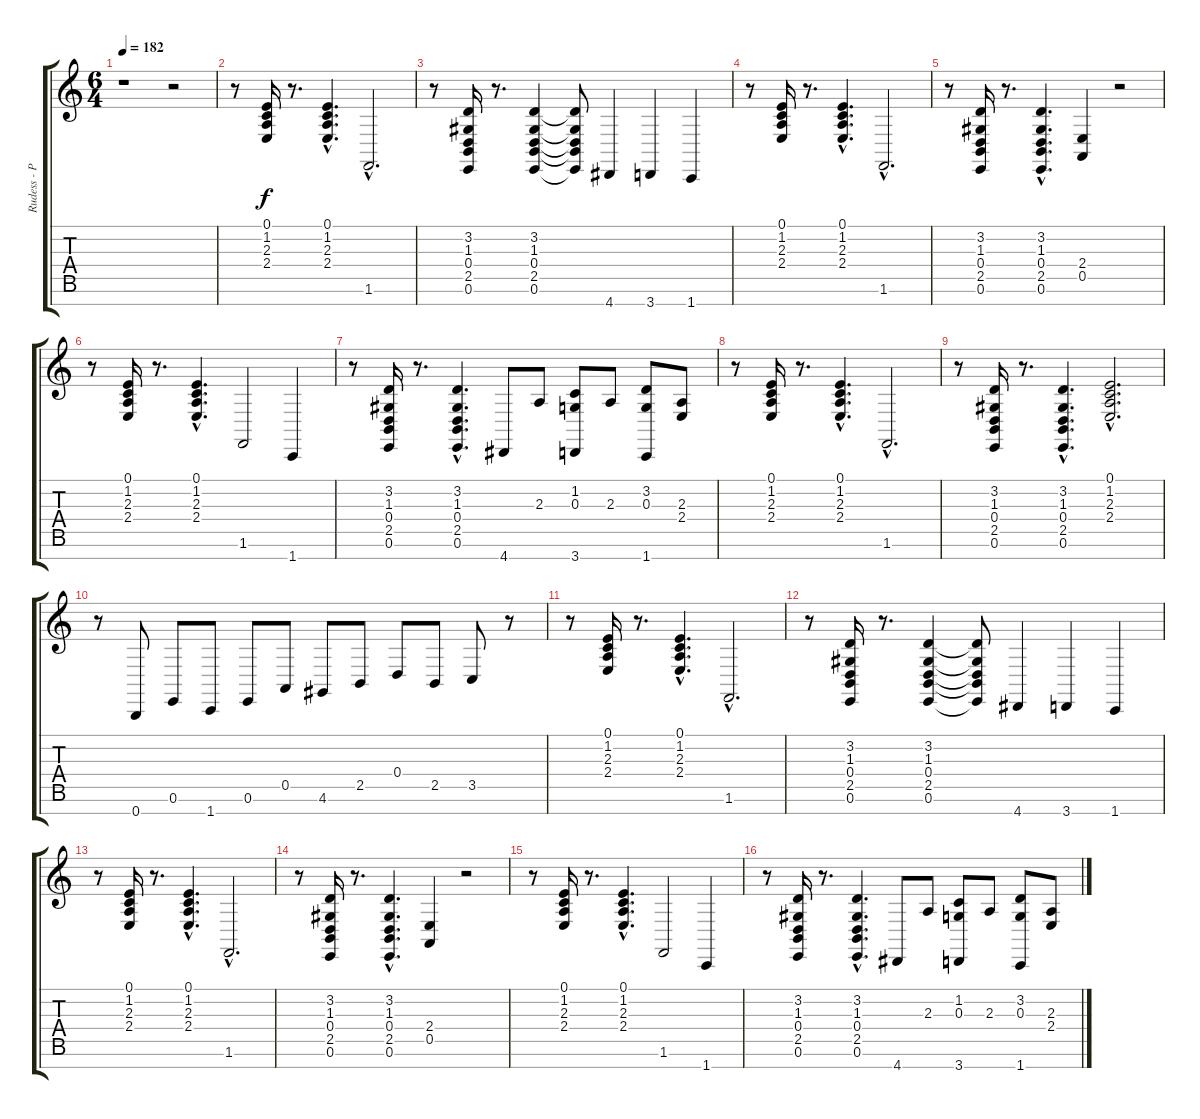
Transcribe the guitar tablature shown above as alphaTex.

\track ("Rudess - Piano 1" "Rudess - P") {instrument acousticgrandpiano}
\staff {score tabs}
\tuning (E4 B3 G3 D3 A2 E2 B1) {hide}
\ts (6 4)
\tempo 182
\clef g2
\ks c
r.1{dy fff} r.2 |
r.8 (0.1 1.2 2.3 2.4).16{dy f} r.8{d} (0.1{hac} 1.2{hac} 2.3{hac} 2.4{hac}).4{d} 1.6{hac}.2{d} |
r.8 (3.2 1.3 0.4 2.5 0.6).16 r.8{d} (3.2 1.3 0.4 2.5 0.6).4 (3.2{t} 1.3{t} 0.4{t} 2.5{t} 0.6{t}).8 4.7.4 3.7.4 1.7.4 |
r.8 (0.1 1.2 2.3 2.4).16 r.8{d} (0.1{hac} 1.2{hac} 2.3{hac} 2.4{hac}).4{d} 1.6{hac}.2{d} |
r.8 (3.2 1.3 0.4 2.5 0.6).16 r.8{d} (3.2{hac} 1.3{hac} 0.4{hac} 2.5{hac} 0.6{hac}).4{d} (2.4 0.5).4 r.2 |
r.8 (0.1 1.2 2.3 2.4).16 r.8{d} (0.1{hac} 1.2{hac} 2.3{hac} 2.4{hac}).4{d} 1.6.2 1.7.4 |
r.8 (3.2 1.3 0.4 2.5 0.6).16 r.8{d} (3.2{hac} 1.3{hac} 0.4{hac} 2.5{hac} 0.6{hac}).4{d} 4.7.8 2.3.8 (1.2 0.3 3.7).8 2.3.8 (3.2 0.3 1.7).8 (2.3 2.4).8 |
r.8 (0.1 1.2 2.3 2.4).16 r.8{d} (0.1{hac} 1.2{hac} 2.3{hac} 2.4{hac}).4{d} 1.6{hac}.2{d} |
r.8 (3.2 1.3 0.4 2.5 0.6).16 r.8{d} (3.2{hac} 1.3{hac} 0.4{hac} 2.5{hac} 0.6{hac}).4{d} (0.1{hac} 1.2{hac} 2.3{hac} 2.4{hac}).2{d} |
r.8 0.7.8 0.6.8 1.7.8 0.6.8 0.5.8 4.6.8 2.5.8 0.4.8 2.5.8 3.5.8 r.8 |
r.8 (0.1 1.2 2.3 2.4).16 r.8{d} (0.1{hac} 1.2{hac} 2.3{hac} 2.4{hac}).4{d} 1.6{hac}.2{d} |
r.8 (3.2 1.3 0.4 2.5 0.6).16 r.8{d} (3.2 1.3 0.4 2.5 0.6).4 (3.2{t} 1.3{t} 0.4{t} 2.5{t} 0.6{t}).8 4.7.4 3.7.4 1.7.4 |
r.8 (0.1 1.2 2.3 2.4).16 r.8{d} (0.1{hac} 1.2{hac} 2.3{hac} 2.4{hac}).4{d} 1.6{hac}.2{d} |
r.8 (3.2 1.3 0.4 2.5 0.6).16 r.8{d} (3.2{hac} 1.3{hac} 0.4{hac} 2.5{hac} 0.6{hac}).4{d} (2.4 0.5).4 r.2 |
r.8 (0.1 1.2 2.3 2.4).16 r.8{d} (0.1{hac} 1.2{hac} 2.3{hac} 2.4{hac}).4{d} 1.6.2 1.7.4 |
r.8 (3.2 1.3 0.4 2.5 0.6).16 r.8{d} (3.2{hac} 1.3{hac} 0.4{hac} 2.5{hac} 0.6{hac}).4{d} 4.7.8 2.3.8 (1.2 0.3 3.7).8 2.3.8 (3.2 0.3 1.7).8 (2.3 2.4).8
